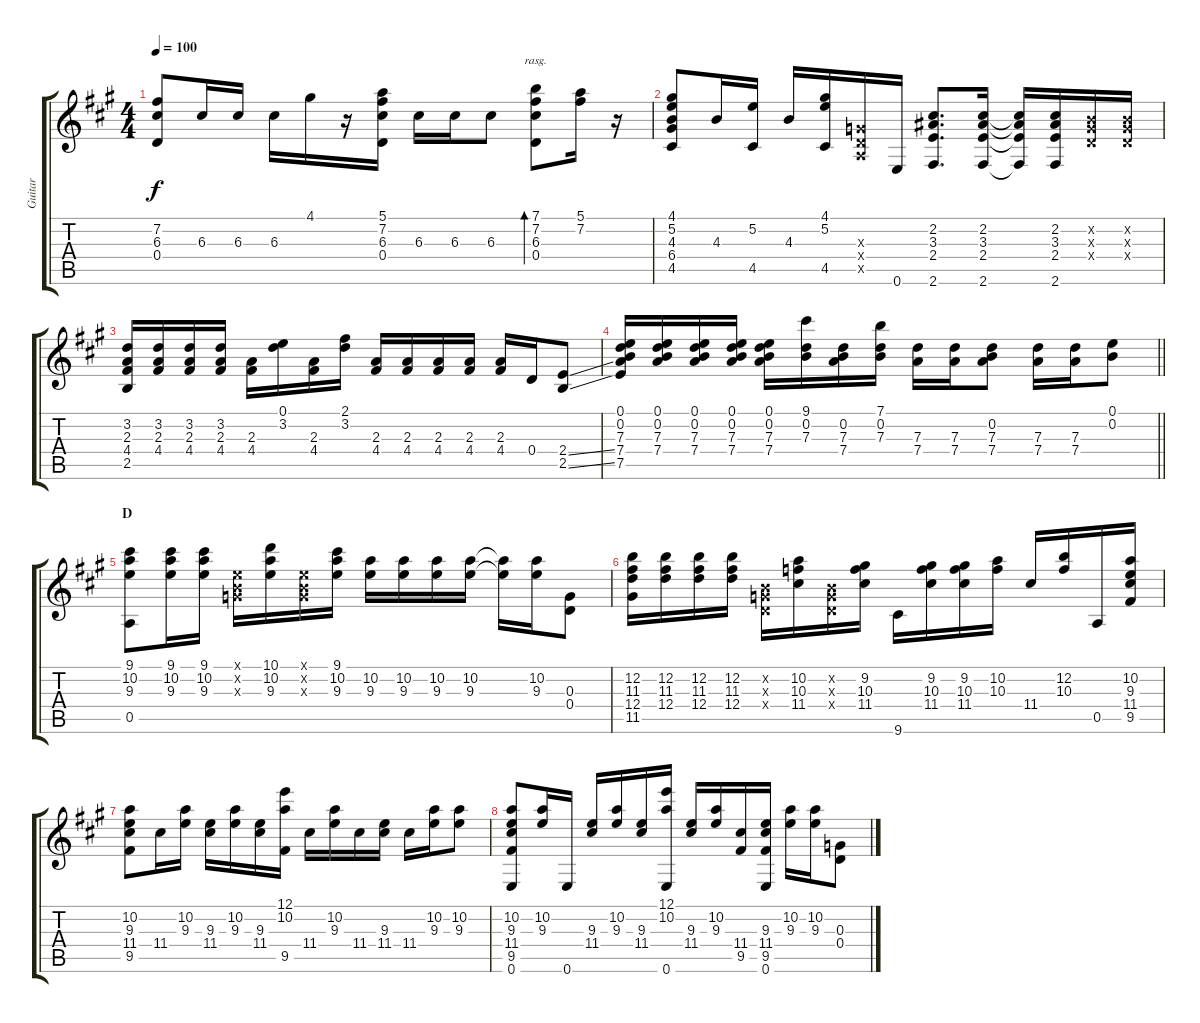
\track ("Guitar" "Guitar") {instrument acousticguitarsteel}
\staff {score tabs}
\tuning (E4 B3 G3 D3 A2 E2) {hide}
\ts (4 4)
\tempo 100
\clef g2
\ks a
(7.2 6.3 0.4).8{dy f} 6.3.16 6.3.16 6.3.16 4.1.16 r.16 (5.1 7.2 6.3 0.4).16 6.3.16 6.3.16 6.3.8 (7.1 7.2 6.3 0.4).8{bd 60 rasg ii} (5.1 7.2).16 r.16 |
(4.1 5.2 4.3 6.4 4.5).8 4.3.16 (5.2 4.5).16 4.3.16 (4.1 5.2 4.5).16 (0.3{x} 0.4{x} 0.5{x}).16 0.6.16 (2.2 3.3 2.4 2.6).8{d} (2.2 3.3 2.4 2.6).16 (2.2{t} 3.3{t} 2.4{t} 2.6{t}).16 (2.2 3.3 2.4 2.6).16 (0.2{x} 0.3{x} 0.4{x}).16 (0.2{x} 0.3{x} 0.4{x}).16 |
(3.2 2.3 4.4 2.5).16 (3.2 2.3 4.4).16 (3.2 2.3 4.4).16 (3.2 2.3 4.4).16 (2.3 4.4).16 (0.1 3.2).16 (2.3 4.4).16 (2.1 3.2).16 (2.3 4.4).16 (2.3 4.4).16 (2.3 4.4).16 (2.3 4.4).16 (2.3 4.4).16 0.4.16 (2.4{ss} 2.5{ss}).8 |
\barLineRight lightlight
(0.1 0.2 7.3 7.4 7.5).16 (0.1 0.2 7.3 7.4).16 (0.1 0.2 7.3 7.4).16 (0.1 0.2 7.3 7.4).16 (0.1 0.2 7.3 7.4).16 (9.1 0.2 7.3).16 (0.2 7.3 7.4).16 (7.1 0.2 7.3).16 (7.3 7.4).16 (7.3 7.4).16 (0.2 7.3 7.4).8 (7.3 7.4).16 (7.3 7.4).16 (0.1 0.2).8 |
\section ("" "D")
(9.1 10.2 9.3 0.5).8 (9.1 10.2 9.3).16 (9.1 10.2 9.3).16 (0.1{x} 0.2{x} 0.3{x}).16 (10.1 10.2 9.3).16 (0.1{x} 0.2{x} 0.3{x}).16 (9.1 10.2 9.3).16 (10.2 9.3).16 (10.2 9.3).16 (10.2 9.3).16 (10.2 9.3).16 (10.2{t} 9.3{t}).16 (10.2 9.3).16 (0.3 0.4).8 |
(12.2 11.3 12.4 11.5).16 (12.2 11.3 12.4).16 (12.2 11.3 12.4).16 (12.2 11.3 12.4).16 (0.2{x} 0.3{x} 0.4{x}).16 (10.2 10.3 11.4).16 (0.2{x} 0.3{x} 0.4{x}).16 (9.2 10.3 11.4).16 9.6.16 (9.2 10.3 11.4).16 (9.2 10.3 11.4).16 (10.2 10.3).16 11.4.16 (12.2 10.3).16 0.5.16 (10.2 9.3 11.4 9.5).16 |
(10.2 9.3 11.4 9.5).8 11.4.16 (10.2 9.3).16 (9.3 11.4).16 (10.2 9.3).16 (9.3 11.4).16 (12.1 10.2 9.5).16 11.4.16 (10.2 9.3).16 11.4.16 (9.3 11.4).16 11.4.16 (10.2 9.3).16 (10.2 9.3).8 |
(10.2 9.3 11.4 9.5 0.6).8 (10.2 9.3).16 0.6.16 (9.3 11.4).16 (10.2 9.3).16 (9.3 11.4).16 (12.1 10.2 0.6).16 (9.3 11.4).16 (10.2 9.3).16 (11.4 9.5).16 (9.3 11.4 9.5 0.6).16 (10.2 9.3).16 (10.2 9.3).16 (0.3 0.4).8
